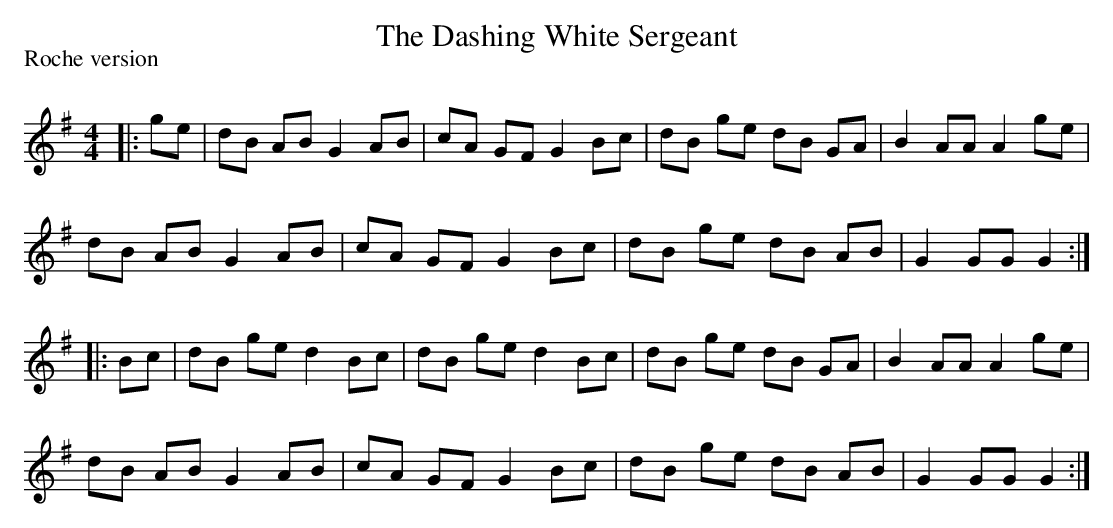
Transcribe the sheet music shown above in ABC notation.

X:1
T: The Dashing White Sergeant
P:Roche version
Q: 232
K:G
M:4/4
L:1/8
|:ge|dB AB G2 AB|cA GF G2 Bc|dB ge dB GA|B2 AA A2 ge|
dB AB G2 AB|cA GF G2 Bc|dB ge dB AB|G2 GG G2:|
|:Bc|dB ge d2 Bc|dB ge d2 Bc|dB ge dB GA|B2 AA A2 ge|
dB AB G2 AB|cA GF G2 Bc|dB ge dB AB|G2 GG G2:|
